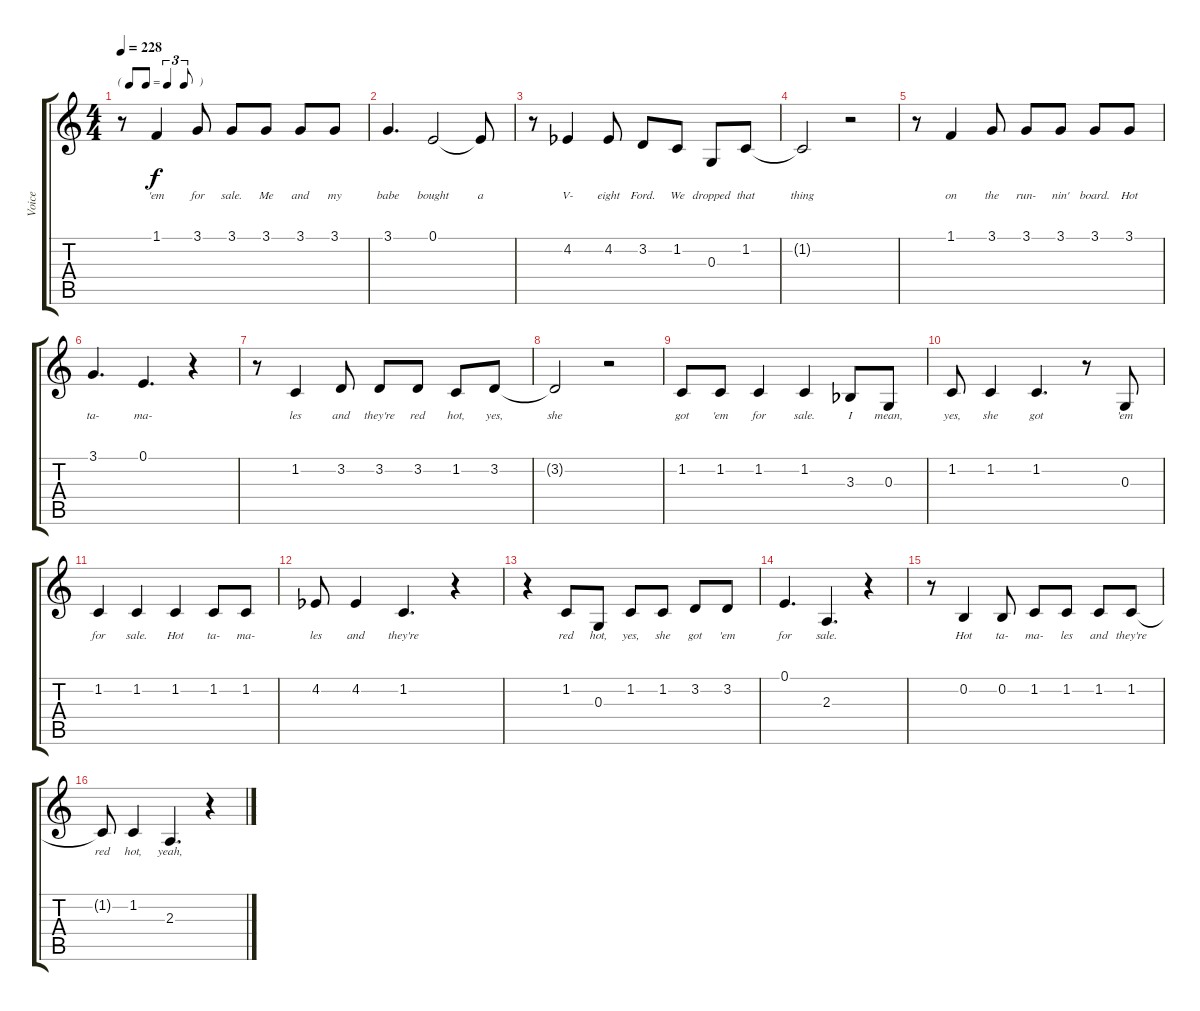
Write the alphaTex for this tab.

\track ("Voice" "Voice") {instrument trombone}
\staff {score tabs}
\tuning (E4 B3 G3 D3 A2 E2) {hide}
\ts (4 4)
\tf triplet8th
\tempo 228
\clef g2
\ks c
r.8{dy f} 1.1.4{lyrics (0 "'em") lyrics (1 "") lyrics (2 "") lyrics (3 "") lyrics (4 "")} 3.1.8{lyrics (0 "for") lyrics (1 "") lyrics (2 "") lyrics (3 "") lyrics (4 "")} 3.1.8{lyrics (0 "sale.") lyrics (1 "") lyrics (2 "") lyrics (3 "") lyrics (4 "")} 3.1.8{lyrics (0 "Me") lyrics (1 "") lyrics (2 "") lyrics (3 "") lyrics (4 "")} 3.1.8{lyrics (0 "and") lyrics (1 "") lyrics (2 "") lyrics (3 "") lyrics (4 "")} 3.1.8{lyrics (0 "my") lyrics (1 "") lyrics (2 "") lyrics (3 "") lyrics (4 "")} |
3.1.4{d lyrics (0 "babe") lyrics (1 "") lyrics (2 "") lyrics (3 "") lyrics (4 "")} 0.1.2{lyrics (0 "bought") lyrics (1 "") lyrics (2 "") lyrics (3 "") lyrics (4 "")} 0.1{t}.8{lyrics (0 "a") lyrics (1 "") lyrics (2 "") lyrics (3 "") lyrics (4 "")} |
r.8 4.2{acc b}.4{lyrics (0 "V-") lyrics (1 "") lyrics (2 "") lyrics (3 "") lyrics (4 "")} 4.2{acc b}.8{lyrics (0 "eight") lyrics (1 "") lyrics (2 "") lyrics (3 "") lyrics (4 "")} 3.2.8{lyrics (0 "Ford.") lyrics (1 "") lyrics (2 "") lyrics (3 "") lyrics (4 "")} 1.2.8{lyrics (0 "We") lyrics (1 "") lyrics (2 "") lyrics (3 "") lyrics (4 "")} 0.3.8{lyrics (0 "dropped") lyrics (1 "") lyrics (2 "") lyrics (3 "") lyrics (4 "")} 1.2.8{lyrics (0 "that") lyrics (1 "") lyrics (2 "") lyrics (3 "") lyrics (4 "")} |
1.2{t}.2{lyrics (0 "thing") lyrics (1 "") lyrics (2 "") lyrics (3 "") lyrics (4 "")} r.2 |
r.8 1.1.4{lyrics (0 "on") lyrics (1 "") lyrics (2 "") lyrics (3 "") lyrics (4 "")} 3.1.8{lyrics (0 "the") lyrics (1 "") lyrics (2 "") lyrics (3 "") lyrics (4 "")} 3.1.8{lyrics (0 "run-") lyrics (1 "") lyrics (2 "") lyrics (3 "") lyrics (4 "")} 3.1.8{lyrics (0 "nin'") lyrics (1 "") lyrics (2 "") lyrics (3 "") lyrics (4 "")} 3.1.8{lyrics (0 "board.") lyrics (1 "") lyrics (2 "") lyrics (3 "") lyrics (4 "")} 3.1.8{lyrics (0 "Hot") lyrics (1 "") lyrics (2 "") lyrics (3 "") lyrics (4 "")} |
3.1.4{d lyrics (0 "ta-") lyrics (1 "") lyrics (2 "") lyrics (3 "") lyrics (4 "")} 0.1.4{d lyrics (0 "ma-") lyrics (1 "") lyrics (2 "") lyrics (3 "") lyrics (4 "")} r.4 |
r.8 1.2.4{lyrics (0 "les") lyrics (1 "") lyrics (2 "") lyrics (3 "") lyrics (4 "")} 3.2.8{lyrics (0 "and") lyrics (1 "") lyrics (2 "") lyrics (3 "") lyrics (4 "")} 3.2.8{lyrics (0 "they're") lyrics (1 "") lyrics (2 "") lyrics (3 "") lyrics (4 "")} 3.2.8{lyrics (0 "red") lyrics (1 "") lyrics (2 "") lyrics (3 "") lyrics (4 "")} 1.2.8{lyrics (0 "hot,") lyrics (1 "") lyrics (2 "") lyrics (3 "") lyrics (4 "")} 3.2.8{lyrics (0 "yes,") lyrics (1 "") lyrics (2 "") lyrics (3 "") lyrics (4 "")} |
3.2{t}.2{lyrics (0 "she") lyrics (1 "") lyrics (2 "") lyrics (3 "") lyrics (4 "")} r.2 |
1.2.8{lyrics (0 "got") lyrics (1 "") lyrics (2 "") lyrics (3 "") lyrics (4 "")} 1.2.8{lyrics (0 "'em") lyrics (1 "") lyrics (2 "") lyrics (3 "") lyrics (4 "")} 1.2.4{lyrics (0 "for") lyrics (1 "") lyrics (2 "") lyrics (3 "") lyrics (4 "")} 1.2.4{lyrics (0 "sale.") lyrics (1 "") lyrics (2 "") lyrics (3 "") lyrics (4 "")} 3.3{acc b}.8{lyrics (0 "I") lyrics (1 "") lyrics (2 "") lyrics (3 "") lyrics (4 "")} 0.3.8{lyrics (0 "mean,") lyrics (1 "") lyrics (2 "") lyrics (3 "") lyrics (4 "")} |
1.2.8{lyrics (0 "yes,") lyrics (1 "") lyrics (2 "") lyrics (3 "") lyrics (4 "")} 1.2.4{lyrics (0 "she") lyrics (1 "") lyrics (2 "") lyrics (3 "") lyrics (4 "")} 1.2.4{d lyrics (0 "got") lyrics (1 "") lyrics (2 "") lyrics (3 "") lyrics (4 "")} r.8 0.3.8{lyrics (0 "'em") lyrics (1 "") lyrics (2 "") lyrics (3 "") lyrics (4 "")} |
1.2.4{lyrics (0 "for") lyrics (1 "") lyrics (2 "") lyrics (3 "") lyrics (4 "")} 1.2.4{lyrics (0 "sale.") lyrics (1 "") lyrics (2 "") lyrics (3 "") lyrics (4 "")} 1.2.4{lyrics (0 "Hot") lyrics (1 "") lyrics (2 "") lyrics (3 "") lyrics (4 "")} 1.2.8{lyrics (0 "ta-") lyrics (1 "") lyrics (2 "") lyrics (3 "") lyrics (4 "")} 1.2.8{lyrics (0 "ma-") lyrics (1 "") lyrics (2 "") lyrics (3 "") lyrics (4 "")} |
4.2{acc b}.8{lyrics (0 "les") lyrics (1 "") lyrics (2 "") lyrics (3 "") lyrics (4 "")} 4.2{acc b}.4{lyrics (0 "and") lyrics (1 "") lyrics (2 "") lyrics (3 "") lyrics (4 "")} 1.2.4{d lyrics (0 "they're") lyrics (1 "") lyrics (2 "") lyrics (3 "") lyrics (4 "")} r.4 |
r.4 1.2.8{lyrics (0 "red") lyrics (1 "") lyrics (2 "") lyrics (3 "") lyrics (4 "")} 0.3.8{lyrics (0 "hot,") lyrics (1 "") lyrics (2 "") lyrics (3 "") lyrics (4 "")} 1.2.8{lyrics (0 "yes,") lyrics (1 "") lyrics (2 "") lyrics (3 "") lyrics (4 "")} 1.2.8{lyrics (0 "she") lyrics (1 "") lyrics (2 "") lyrics (3 "") lyrics (4 "")} 3.2.8{lyrics (0 "got") lyrics (1 "") lyrics (2 "") lyrics (3 "") lyrics (4 "")} 3.2.8{lyrics (0 "'em") lyrics (1 "") lyrics (2 "") lyrics (3 "") lyrics (4 "")} |
0.1.4{d lyrics (0 "for") lyrics (1 "") lyrics (2 "") lyrics (3 "") lyrics (4 "")} 2.3.4{d lyrics (0 "sale.") lyrics (1 "") lyrics (2 "") lyrics (3 "") lyrics (4 "")} r.4 |
r.8 0.2.4{lyrics (0 "Hot") lyrics (1 "") lyrics (2 "") lyrics (3 "") lyrics (4 "")} 0.2.8{lyrics (0 "ta-") lyrics (1 "") lyrics (2 "") lyrics (3 "") lyrics (4 "")} 1.2.8{lyrics (0 "ma-") lyrics (1 "") lyrics (2 "") lyrics (3 "") lyrics (4 "")} 1.2.8{lyrics (0 "les") lyrics (1 "") lyrics (2 "") lyrics (3 "") lyrics (4 "")} 1.2.8{lyrics (0 "and") lyrics (1 "") lyrics (2 "") lyrics (3 "") lyrics (4 "")} 1.2.8{lyrics (0 "they're") lyrics (1 "") lyrics (2 "") lyrics (3 "") lyrics (4 "")} |
1.2{t}.8{lyrics (0 "red") lyrics (1 "") lyrics (2 "") lyrics (3 "") lyrics (4 "")} 1.2.4{lyrics (0 "hot,") lyrics (1 "") lyrics (2 "") lyrics (3 "") lyrics (4 "")} 2.3.4{d lyrics (0 "yeah,") lyrics (1 "") lyrics (2 "") lyrics (3 "") lyrics (4 "")} r.4
